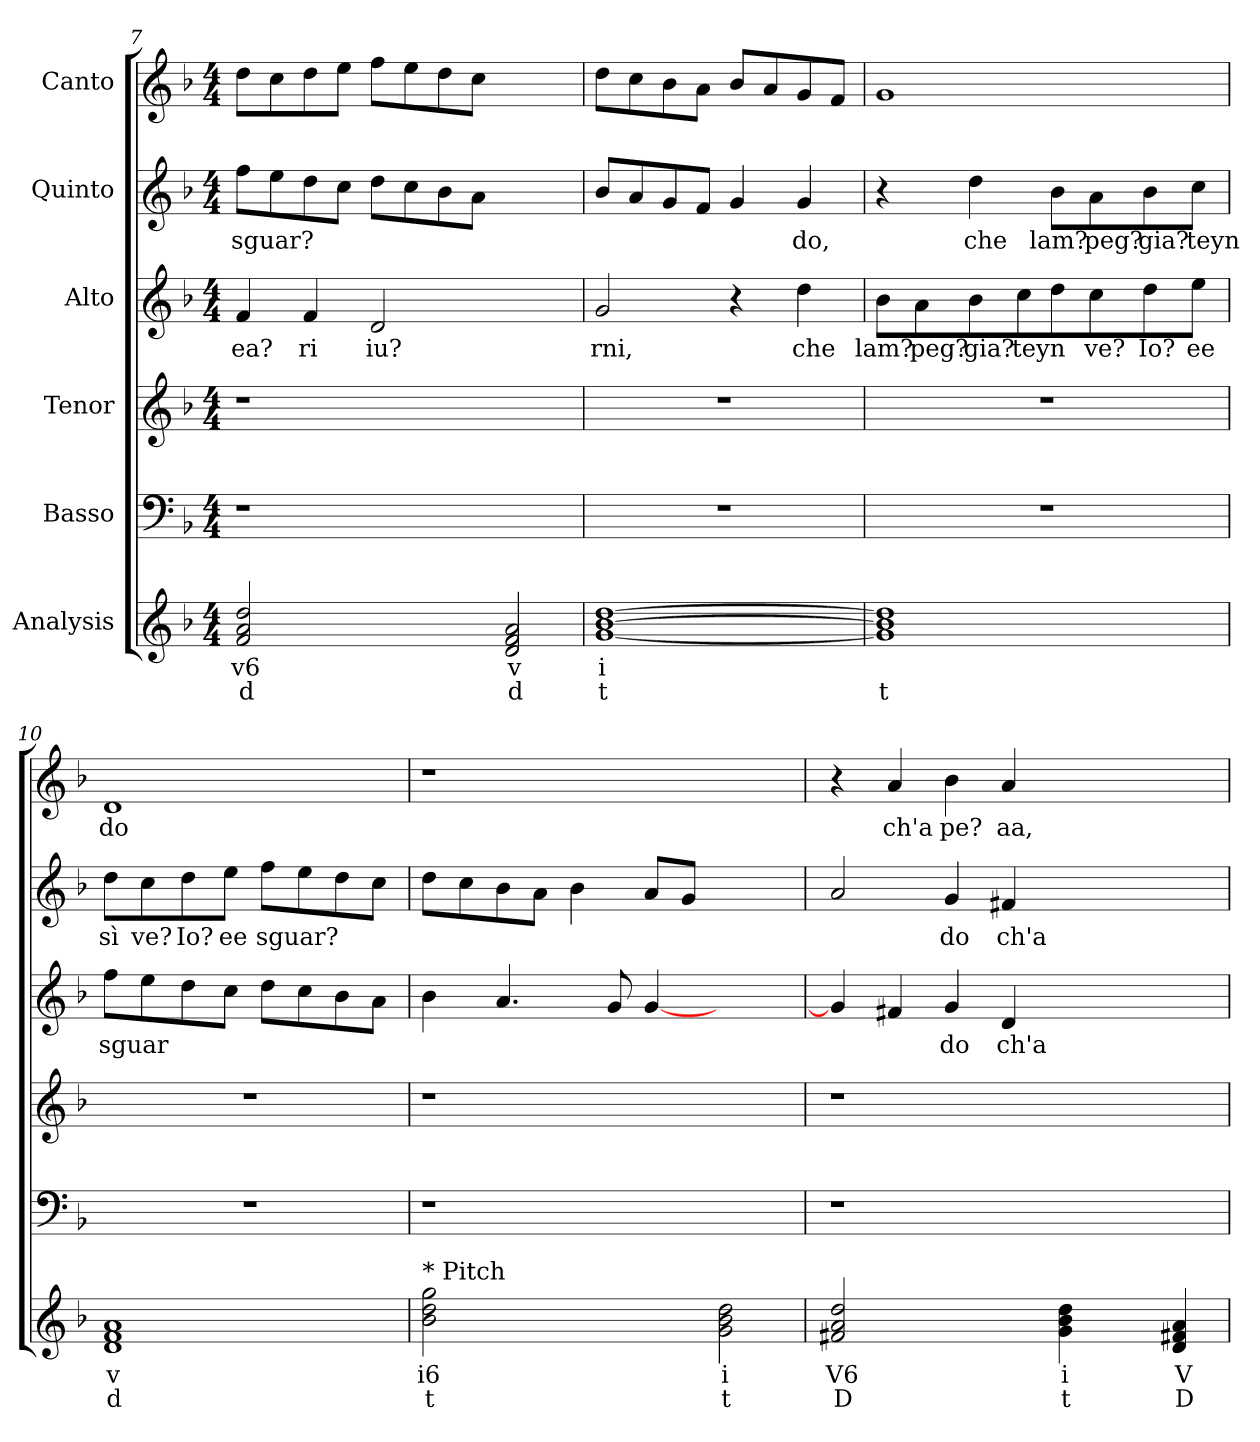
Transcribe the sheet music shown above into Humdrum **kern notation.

**kern	**text	**text	**kern	**kern	**kern	**text	**kern	**text	**kern	**text
*part6	*part6	*part6	*part5	*part4	*part3	*part3	*part2	*part2	*part1	*part1
*staff6	*staff6	*staff6	*staff5	*staff4	*staff3	*staff3	*staff2	*staff2	*staff1	*staff1
*I"Analysis	*	*	*I"Basso	*I"Tenor	*I"Alto	*	*I"Quinto	*	*I"Canto	*
*	*	*	*clefF4	*clefG2	*clefG2	*	*clefG2	*	*clefG2	*
*k[b-]	*	*	*k[b-]	*k[b-]	*k[b-]	*	*k[b-]	*	*k[b-]	*
*	*	*	*F:	*F:	*F:	*	*F:	*	*F:	*
*M4/4	*	*	*M4/4	*M4/4	*M4/4	*	*M4/4	*	*M4/4	*
=7	=7	=7	=7	=7	=7	=7	=7	=7	=7	=7
!	!	!	!	!	!	!LO:LY:b	!	!	!	!
!	!	!	!	!	!	!	!	!LO:LY:b	!	!
2f 2a 2dd	v6	d	1r	1r	4f/	ea?	8ff\L	sguar?	8dd\L	.
.	.	.	.	.	.	.	8ee\	.	8cc\	.
!	!	!	!	!	!	!LO:LY:b	!	!	!	!
.	.	.	.	.	4f/	ri	8dd\	.	8dd\	.
.	.	.	.	.	.	.	8cc\J	.	8ee\J	.
!	!	!	!	!	!	!LO:LY:b	!	!	!	!
2ryy	.	.	.	.	2d/	iu?	8dd\L	.	8ff\L	.
.	.	.	.	.	.	.	8cc\	.	8ee\	.
.	.	.	.	.	.	.	8b-\	.	8dd\	.
.	.	.	.	.	.	.	8a\J	.	8cc\J	.
2d 2f 2a	v	d	2ryy	2ryy	2ryy	.	2ryy	.	2ryy	.
=8	=8	=8	=8	=8	=8	=8	=8	=8	=8	=8
!	!	!	!	!	!	!LO:LY:b	!	!	!	!
[1g [1b- [1dd	i	t	1r	1r	2g/	rni,	8b-/L	.	8dd\L	.
.	.	.	.	.	.	.	8a/	.	8cc\	.
.	.	.	.	.	.	.	8g/	.	8b-\	.
.	.	.	.	.	.	.	8f/J	.	8a\J	.
.	.	.	.	.	4r	.	4g/	.	8b-/L	.
.	.	.	.	.	.	.	.	.	8a/	.
!	!	!	!	!	!	!LO:LY:b	!	!	!	!
!	!	!	!	!	!	!	!	!LO:LY:b	!	!
.	.	.	.	.	4dd\	che	4g/	do,	8g/	.
.	.	.	.	.	.	.	.	.	8f/J	.
=9	=9	=9	=9	=9	=9	=9	=9	=9	=9	=9
!	!	!	!	!	!	!LO:LY:b	!	!	!	!
1g] 1b-] 1dd]	.	t	1r	1r	8b-\L	lam?	4r	.	1g	.
!	!	!	!	!	!	!LO:LY:b	!	!	!	!
.	.	.	.	.	8a\	peg?	.	.	.	.
!	!	!	!	!	!	!LO:LY:b	!	!	!	!
!	!	!	!	!	!	!	!	!LO:LY:b	!	!
.	.	.	.	.	8b-\	gia?	4dd\	che	.	.
!	!	!	!	!	!	!LO:LY:b	!	!	!	!
.	.	.	.	.	8cc\	teyn	.	.	.	.
!	!	!	!	!	!	!	!	!LO:LY:b	!	!
.	.	.	.	.	8dd\	.	8b-\L	lam?	.	.
!	!	!	!	!	!	!LO:LY:b	!	!	!	!
!	!	!	!	!	!	!	!	!LO:LY:b	!	!
.	.	.	.	.	8cc\	ve?	8a\	peg?	.	.
!	!	!	!	!	!	!LO:LY:b	!	!	!	!
!	!	!	!	!	!	!	!	!LO:LY:b	!	!
.	.	.	.	.	8dd\	Io?	8b-\	gia?	.	.
!	!	!	!	!	!	!LO:LY:b	!	!	!	!
!	!	!	!	!	!	!	!	!LO:LY:b	!	!
.	.	.	.	.	8ee\J	ee	8cc\J	teyn	.	.
=10	=10	=10	=10	=10	=10	=10	=10	=10	=10	=10
!	!	!	!	!	!	!LO:LY:b	!	!	!	!
!	!	!	!	!	!	!	!	!LO:LY:b	!	!
!	!	!	!	!	!	!	!	!	!	!LO:LY:b
1d 1f 1a	v	d	1r	1r	8ff\L	sguar	8dd\L	sì	1d	do
!	!	!	!	!	!	!	!	!LO:LY:b	!	!
.	.	.	.	.	8ee\	.	8cc\	ve?	.	.
!	!	!	!	!	!	!	!	!LO:LY:b	!	!
.	.	.	.	.	8dd\	.	8dd\	Io?	.	.
!	!	!	!	!	!	!	!	!LO:LY:b	!	!
.	.	.	.	.	8cc\J	.	8ee\J	ee	.	.
!	!	!	!	!	!	!	!	!LO:LY:b	!	!
.	.	.	.	.	8dd\L	.	8ff\L	sguar?	.	.
.	.	.	.	.	8cc\	.	8ee\	.	.	.
.	.	.	.	.	8b-\	.	8dd\	.	.	.
.	.	.	.	.	8a\J	.	8cc\J	.	.	.
=11	=11	=11	=11	=11	=11	=11	=11	=11	=11	=11
!LO:TX:a:t=* Pitch	!	!	!	!	!	!	!	!	!	!
2b- 2dd 2gg	i6	t	1r	1r	4b-\	.	8dd\L	.	1r	.
.	.	.	.	.	.	.	8cc\	.	.	.
.	.	.	.	.	4.a/	.	8b-\	.	.	.
.	.	.	.	.	.	.	8a\J	.	.	.
2ryy	.	.	.	.	.	.	4b-\	.	.	.
.	.	.	.	.	8g/	.	.	.	.	.
.	.	.	.	.	[4g/	.	8a/L	.	.	.
.	.	.	.	.	.	.	8g/J	.	.	.
2g 2b- 2dd	i	t	2ryy	2ryy	2ryy	.	2ryy	.	2ryy	.
=12	=12	=12	=12	=12	=12	=12	=12	=12	=12	=12
2f#X 2a 2dd	V6	D	1r	1r	4g/]	.	2a/	.	4r	.
!	!	!	!	!	!	!	!	!	!	!LO:LY:b
.	.	.	.	.	4f#X/	.	.	.	4a/	ch'a
!	!	!	!	!	!	!LO:LY:b	!	!	!	!
!	!	!	!	!	!	!	!	!LO:LY:b	!	!
!	!	!	!	!	!	!	!	!	!	!LO:LY:b
2ryy	.	.	.	.	4g/	do	4g/	do	4b-\	pe?
!	!	!	!	!	!	!LO:LY:b	!	!	!	!
!	!	!	!	!	!	!	!	!LO:LY:b	!	!
!	!	!	!	!	!	!	!	!	!	!LO:LY:b
.	.	.	.	.	4d/	ch'a	4f#X/	ch'a	4a/	aa,
4g 4b- 4dd	i	t	2.ryy	2.ryy	2.ryy	.	2.ryy	.	2.ryy	.
4ryy	.	.	.	.	.	.	.	.	.	.
4d 4f#X 4a	V	D	.	.	.	.	.	.	.	.
=	=	=	=	=	=	=	=	=	=	=
*-	*-	*-	*-	*-	*-	*-	*-	*-	*-	*-
